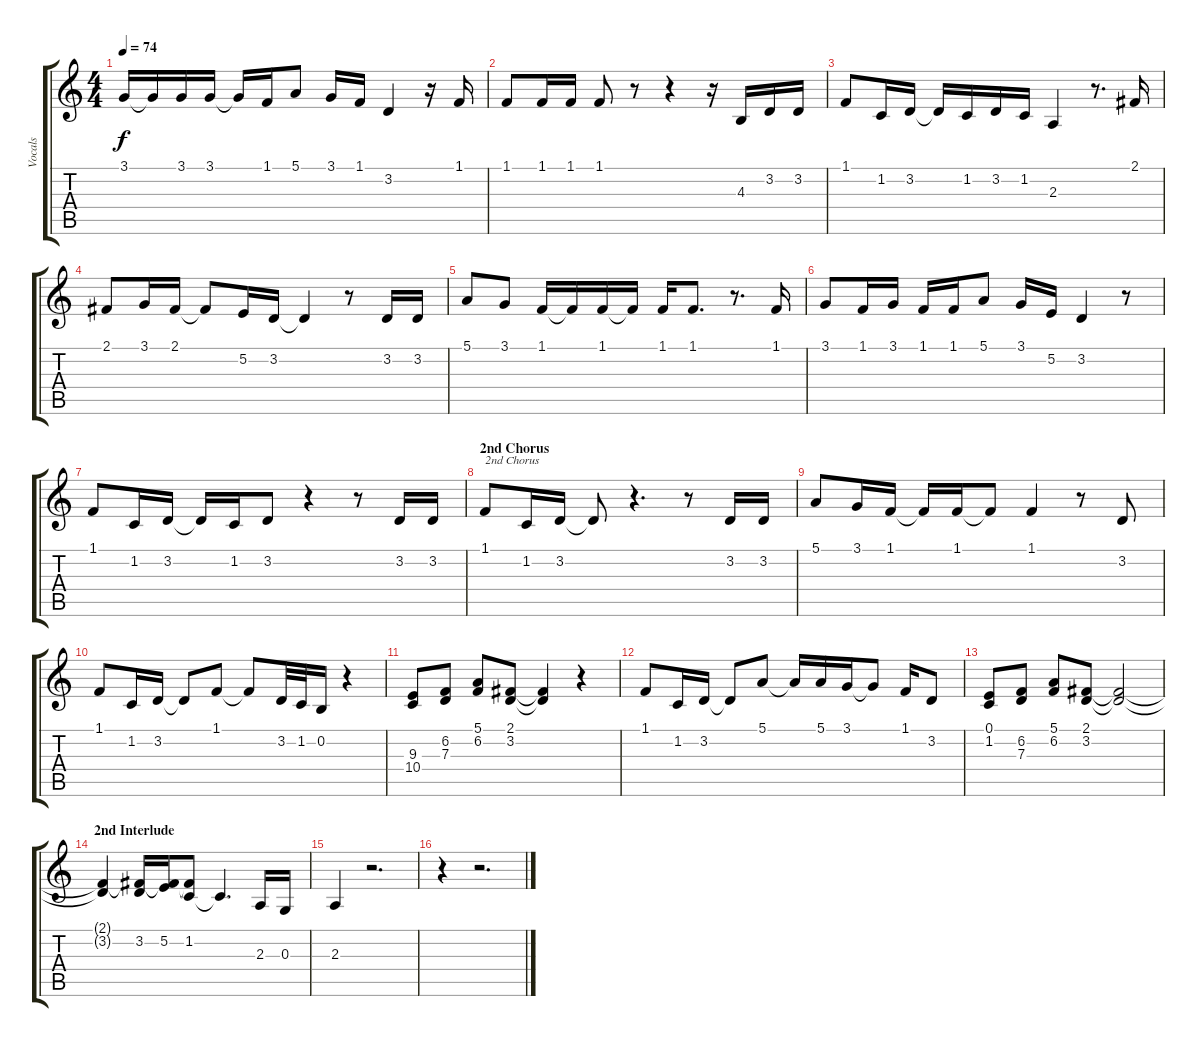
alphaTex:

\track ("Vocals" "Vocals") {instrument tenorsax}
\staff {score tabs}
\tuning (E4 B3 G3 D3 A2 E2) {hide}
\ts (4 4)
\tempo 74
\clef g2
\ks c
3.1.16{dy f} 3.1{t}.16 3.1.16 3.1.16 3.1{t}.16 1.1.16 5.1.8 3.1.16 1.1.16 3.2.4 r.16 1.1.16 |
1.1.8 1.1.16 1.1.16 1.1.8 r.8 r.4 r.16 4.3.16 3.2.16 3.2.16 |
1.1.8 1.2.16 3.2.16 3.2{t}.16 1.2.16 3.2.16 1.2.16 2.3.4 r.8{d} 2.1.16 |
2.1.8 3.1.16 2.1.16 2.1{t}.8 5.2.16 3.2.16 3.2{t}.4 r.8 3.2.16 3.2.16 |
5.1.8 3.1.8 1.1.16 1.1{t}.16 1.1.16 1.1{t}.16 1.1.16 1.1.8{d} r.8{d} 1.1.16 |
3.1.8 1.1.16 3.1.16 1.1.16 1.1.16 5.1.8 3.1.16 5.2.16 3.2.4 r.8 |
1.1.8 1.2.16 3.2.16 3.2{t}.16 1.2.16 3.2.8 r.4 r.8 3.2.16 3.2.16 |
\section ("" "2nd Chorus")
1.1.8{txt "2nd Chorus"} 1.2.16 3.2.16 3.2{t}.8 r.4{d} r.8 3.2.16 3.2.16 |
5.1.8 3.1.16 1.1.16 1.1{t}.16 1.1.16 1.1{t}.8 1.1.4 r.8 3.2.8 |
1.1.8 1.2.16 3.2.16 3.2{t}.8 1.1.8 1.1{t}.8 3.2.32 1.2.32 0.2.16 r.4 |
(9.3 10.4).8 (6.2 7.3).8 (5.1 6.2).8 (2.1 3.2).8 (2.1{t} 3.2{t}).4 r.4 |
1.1.8 1.2.16 3.2.16 3.2{t}.8 5.1.8 5.1{t}.16 5.1.16 3.1.16 3.1{t}.8 1.1.16 3.2.8 |
(0.1 1.2).8 (6.2 7.3).8 (5.1 6.2).8 (2.1 3.2).8 (2.1{t} 3.2{t}).2 |
\section ("" "2nd Interlude")
(2.1{t} 3.2{t}).4 (2.1{t} 3.2).16 (2.1{t} 5.2).16 (2.1{t} 1.2).8 1.2{t}.4{d} 2.3.16 0.3.16 |
2.3.4 r.2{d} |
r.4 r.2{d}
